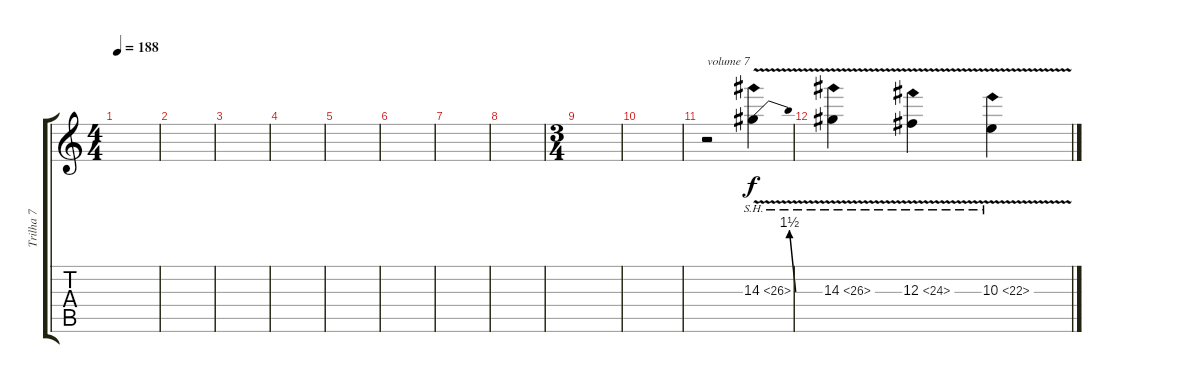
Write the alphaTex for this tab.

\track ("Trilha 7" "Trilha 7") {instrument overdrivenguitar}
\staff {score tabs}
\tuning (Eb4 Bb3 Gb3 Db3 Ab2 Eb2) {hide}
\ts (4 4)
\tempo 188
\clef g2
\ks c
|
|
|
|
|
|
|
|
\ts (3 4)
|
|
r.2{txt "volume 7" volume 7} 14.3{be (bend 0 0 60 6) sh 12 v}.4 |
14.3{sh 12 v}.4 12.3{sh 12 v}.4 10.3{sh 12 v}.4
